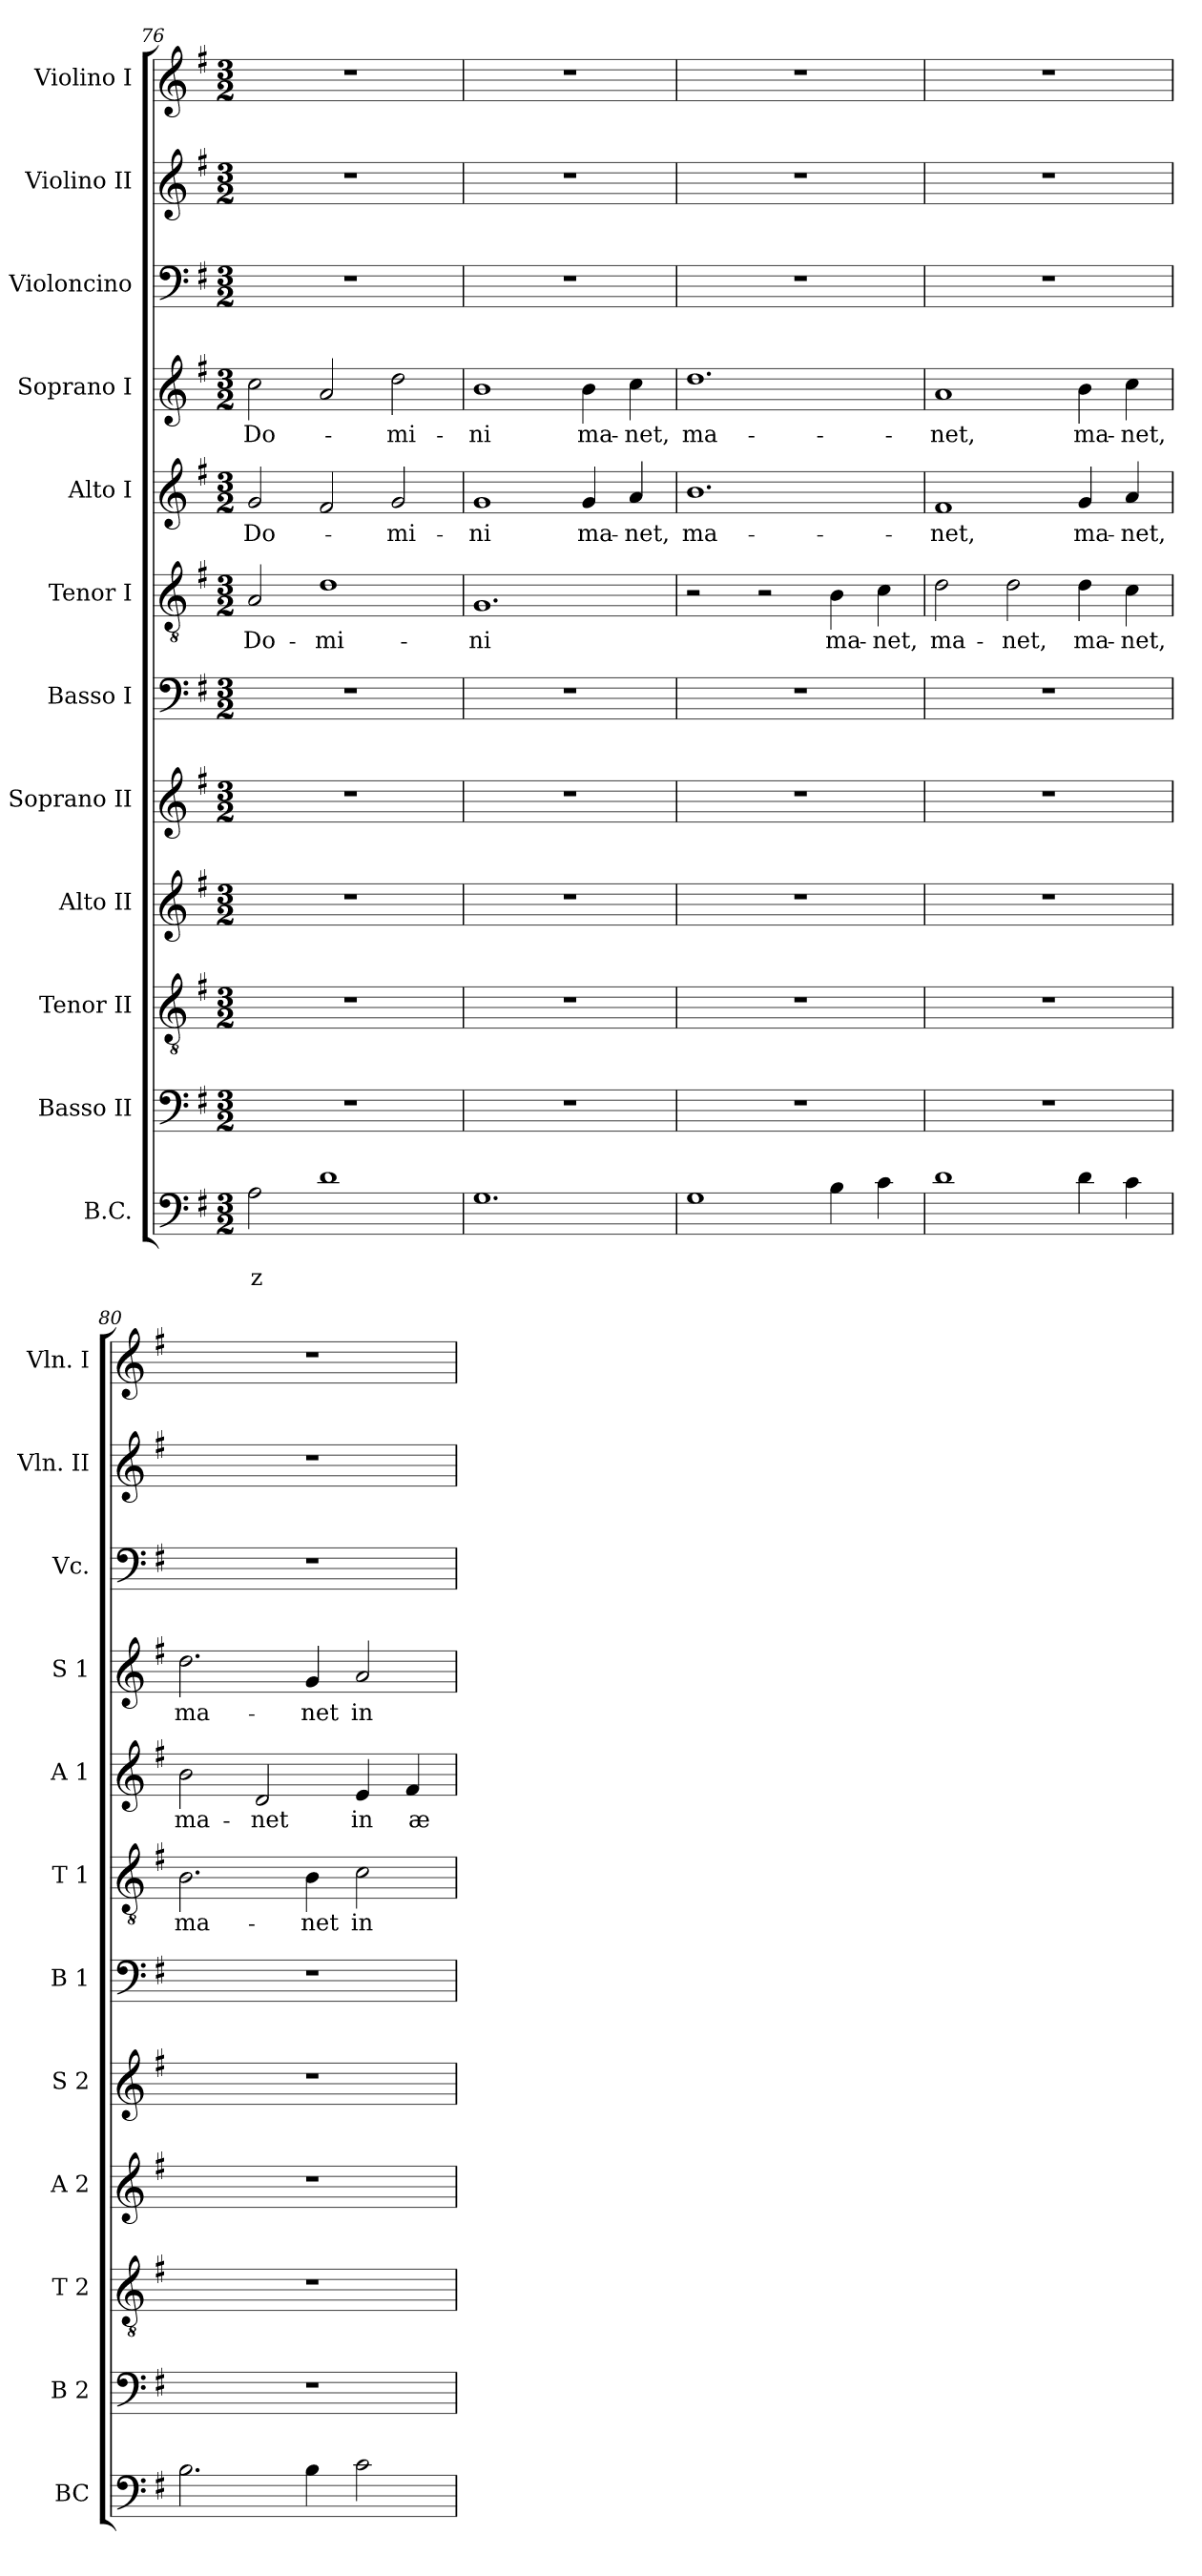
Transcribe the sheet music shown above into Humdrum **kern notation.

**kern	**text	**text	**kern	**kern	**kern	**kern	**kern	**kern	**text	**kern	**text	**kern	**text	**kern	**kern	**kern
*part12	*part12	*part12	*part11	*part10	*part9	*part8	*part7	*part6	*part6	*part5	*part5	*part4	*part4	*part3	*part2	*part1
*staff12	*staff12	*staff12	*staff11	*staff10	*staff9	*staff8	*staff7	*staff6	*staff6	*staff5	*staff5	*staff4	*staff4	*staff3	*staff2	*staff1
*I"B.C.	*	*	*I"Basso II	*I"Tenor II	*I"Alto II	*I"Soprano II	*I"Basso I	*I"Tenor I	*	*I"Alto I	*	*I"Soprano I	*	*I"Violoncino	*I"Violino II	*I"Violino I
*I'BC	*	*	*I'B 2	*I'T 2	*I'A 2	*I'S 2	*I'B 1	*I'T 1	*	*I'A 1	*	*I'S 1	*	*I'Vc.	*I'Vln. II	*I'Vln. I
!!LO:PB:g=z
*clefF4	*	*	*clefF4	*clefGv2	*clefG2	*clefG2	*clefF4	*clefGv2	*	*clefG2	*	*clefG2	*	*clefF4	*clefG2	*clefG2
*k[f#]	*	*	*k[f#]	*k[f#]	*k[f#]	*k[f#]	*k[f#]	*k[f#]	*	*k[f#]	*	*k[f#]	*	*k[f#]	*k[f#]	*k[f#]
*G:	*	*	*G:	*G:	*G:	*G:	*G:	*G:	*	*G:	*	*G:	*	*G:	*G:	*G:
*M3/2	*	*	*M3/2	*M3/2	*M3/2	*M3/2	*M3/2	*M3/2	*	*M3/2	*	*M3/2	*	*M3/2	*M3/2	*M3/2
=76	=76	=76	=76	=76	=76	=76	=76	=76	=76	=76	=76	=76	=76	=76	=76	=76
!	!	!LO:LY:b	!	!	!	!	!	!	!LO:LY:b	!	!LO:LY:b	!	!LO:LY:b	!	!	!
2A\	.	z	1.r	1.r	1.r	1.r	1.r	2A/	Do-	2g/	Do-	2cc\	Do-	1.r	1.r	1.r
!	!	!	!	!	!	!	!	!	!LO:LY:b	!	!	!	!	!	!	!
1d	.	.	.	.	.	.	.	1d	-mi-	2f#/	.	2a/	.	.	.	.
!	!	!	!	!	!	!	!	!	!	!	!LO:LY:b	!	!LO:LY:b	!	!	!
.	.	.	.	.	.	.	.	.	.	2g/	-mi-	2dd\	-mi-	.	.	.
=77	=77	=77	=77	=77	=77	=77	=77	=77	=77	=77	=77	=77	=77	=77	=77	=77
!	!	!	!	!	!	!	!	!	!LO:LY:b	!	!LO:LY:b	!	!LO:LY:b	!	!	!
1.G	.	.	1.r	1.r	1.r	1.r	1.r	1.G	-ni	1g	-ni	1b	-ni	1.r	1.r	1.r
!	!	!	!	!	!	!	!	!	!	!	!LO:LY:b	!	!LO:LY:b	!	!	!
.	.	.	.	.	.	.	.	.	.	4g/	ma-	4b\	ma-	.	.	.
!	!	!	!	!	!	!	!	!	!	!	!LO:LY:b	!	!LO:LY:b	!	!	!
.	.	.	.	.	.	.	.	.	.	4a/	-net,	4cc\	-net,	.	.	.
=78	=78	=78	=78	=78	=78	=78	=78	=78	=78	=78	=78	=78	=78	=78	=78	=78
!	!	!	!	!	!	!	!	!	!	!	!LO:LY:b	!	!LO:LY:b	!	!	!
1G	.	.	1.r	1.r	1.r	1.r	1.r	2r	.	1.b	ma-	1.dd	ma-	1.r	1.r	1.r
.	.	.	.	.	.	.	.	2r	.	.	.	.	.	.	.	.
!	!	!	!	!	!	!	!	!	!LO:LY:b	!	!	!	!	!	!	!
4B\	.	.	.	.	.	.	.	4B\	ma-	.	.	.	.	.	.	.
!	!	!	!	!	!	!	!	!	!LO:LY:b	!	!	!	!	!	!	!
4c\	.	.	.	.	.	.	.	4c\	-net,	.	.	.	.	.	.	.
=79	=79	=79	=79	=79	=79	=79	=79	=79	=79	=79	=79	=79	=79	=79	=79	=79
!	!	!	!	!	!	!	!	!	!LO:LY:b	!	!LO:LY:b	!	!LO:LY:b	!	!	!
1d	.	.	1.r	1.r	1.r	1.r	1.r	2d\	ma-	1f#	-net,	1a	-net,	1.r	1.r	1.r
!	!	!	!	!	!	!	!	!	!LO:LY:b	!	!	!	!	!	!	!
.	.	.	.	.	.	.	.	2d\	-net,	.	.	.	.	.	.	.
!	!	!	!	!	!	!	!	!	!LO:LY:b	!	!LO:LY:b	!	!LO:LY:b	!	!	!
4d\	.	.	.	.	.	.	.	4d\	ma-	4g/	ma-	4b\	ma-	.	.	.
!	!	!	!	!	!	!	!	!	!LO:LY:b	!	!LO:LY:b	!	!LO:LY:b	!	!	!
4c\	.	.	.	.	.	.	.	4c\	-net,	4a/	-net,	4cc\	-net,	.	.	.
=80	=80	=80	=80	=80	=80	=80	=80	=80	=80	=80	=80	=80	=80	=80	=80	=80
!	!	!	!	!	!	!	!	!	!LO:LY:b	!	!LO:LY:b	!	!LO:LY:b	!	!	!
2.B\	.	.	1.r	1.r	1.r	1.r	1.r	2.B\	ma-	2b\	ma-	2.dd\	ma-	1.r	1.r	1.r
!	!	!	!	!	!	!	!	!	!	!	!LO:LY:b	!	!	!	!	!
.	.	.	.	.	.	.	.	.	.	2d/	-net	.	.	.	.	.
!	!	!	!	!	!	!	!	!	!LO:LY:b	!	!	!	!LO:LY:b	!	!	!
4B\	.	.	.	.	.	.	.	4B\	-net	.	.	4g/	-net	.	.	.
!	!	!	!	!	!	!	!	!	!LO:LY:b	!	!LO:LY:b	!	!LO:LY:b	!	!	!
2c\	.	.	.	.	.	.	.	2c\	in	4e/	in	2a/	in	.	.	.
!	!	!	!	!	!	!	!	!	!	!	!LO:LY:b	!	!	!	!	!
.	.	.	.	.	.	.	.	.	.	4f#/	æ-	.	.	.	.	.
=	=	=	=	=	=	=	=	=	=	=	=	=	=	=	=	=
*-	*-	*-	*-	*-	*-	*-	*-	*-	*-	*-	*-	*-	*-	*-	*-	*-
